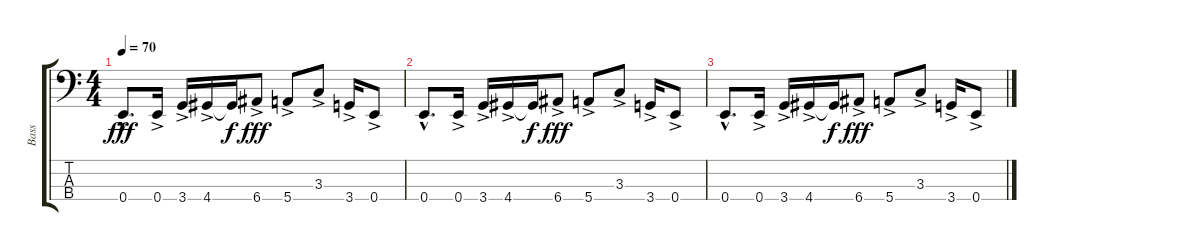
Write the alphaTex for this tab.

\track ("Bass" "Bass") {instrument slapbass1}
\staff {score tabs}
\tuning (G2 D2 A1 E1) {hide}
\ts (4 4)
\tempo 70
\clef f4
\ks c
0.4{hac}.8{d dy fff} 0.4{ac}.16 3.4{ac}.16 4.4{ac}.16 4.4{t}.16{dy f} 6.4{ac}.8{dy fff} 5.4{ac}.8 3.3{ac}.8 3.4{ac}.16 0.4{ac}.8 |
0.4{hac}.8{d} 0.4{ac}.16 3.4{ac}.16 4.4{ac}.16 4.4{t}.16{dy f} 6.4{ac}.8{dy fff} 5.4{ac}.8 3.3{ac}.8 3.4{ac}.16 0.4{ac}.8 |
0.4{hac}.8{d} 0.4{ac}.16 3.4{ac}.16 4.4{ac}.16 4.4{t}.16{dy f} 6.4{ac}.8{dy fff} 5.4{ac}.8 3.3{ac}.8 3.4{ac}.16 0.4{ac}.8
